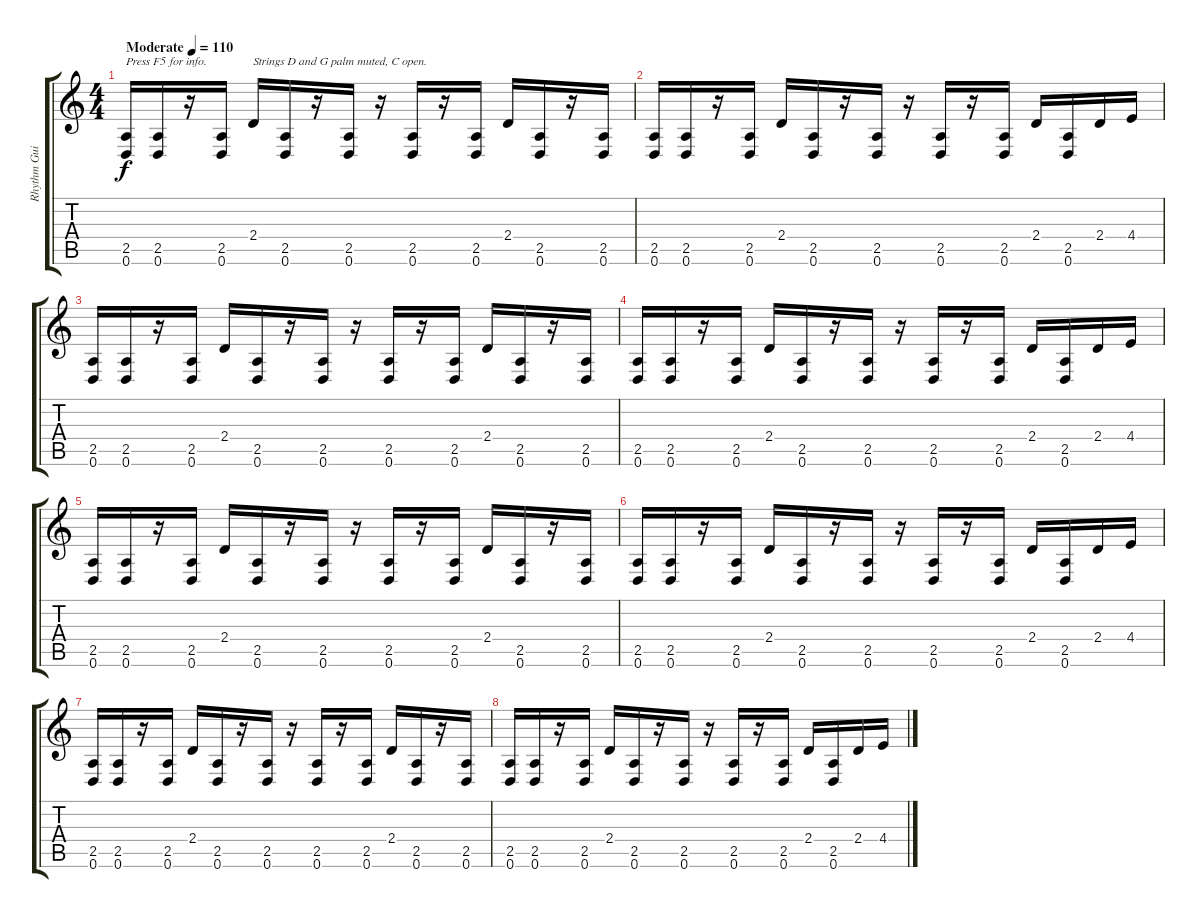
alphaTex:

\track ("Rhythm Guitar" "Rhythm Gui") {instrument distortionguitar}
\staff {score tabs}
\tuning (D4 A3 F3 C3 G2 D2) {hide}
\ts (4 4)
\tempo (110 "Moderate")
\clef g2
\ks c
(2.5 0.6).16{txt "Press F5 for info." dy f instrument distortionguitar} (2.5 0.6).16 r.16 (2.5 0.6).16 2.4.16{txt "Strings D and G palm muted, C open."} (2.5 0.6).16 r.16 (2.5 0.6).16 r.16 (2.5 0.6).16 r.16 (2.5 0.6).16 2.4.16 (2.5 0.6).16 r.16 (2.5 0.6).16 |
(2.5 0.6).16 (2.5 0.6).16 r.16 (2.5 0.6).16 2.4.16 (2.5 0.6).16 r.16 (2.5 0.6).16 r.16 (2.5 0.6).16 r.16 (2.5 0.6).16 2.4.16 (2.5 0.6).16 2.4.16 4.4.16 |
(2.5 0.6).16 (2.5 0.6).16 r.16 (2.5 0.6).16 2.4.16 (2.5 0.6).16 r.16 (2.5 0.6).16 r.16 (2.5 0.6).16 r.16 (2.5 0.6).16 2.4.16 (2.5 0.6).16 r.16 (2.5 0.6).16 |
(2.5 0.6).16 (2.5 0.6).16 r.16 (2.5 0.6).16 2.4.16 (2.5 0.6).16 r.16 (2.5 0.6).16 r.16 (2.5 0.6).16 r.16 (2.5 0.6).16 2.4.16 (2.5 0.6).16 2.4.16 4.4.16 |
(2.5 0.6).16 (2.5 0.6).16 r.16 (2.5 0.6).16 2.4.16 (2.5 0.6).16 r.16 (2.5 0.6).16 r.16 (2.5 0.6).16 r.16 (2.5 0.6).16 2.4.16 (2.5 0.6).16 r.16 (2.5 0.6).16 |
(2.5 0.6).16 (2.5 0.6).16 r.16 (2.5 0.6).16 2.4.16 (2.5 0.6).16 r.16 (2.5 0.6).16 r.16 (2.5 0.6).16 r.16 (2.5 0.6).16 2.4.16 (2.5 0.6).16 2.4.16 4.4.16 |
(2.5 0.6).16 (2.5 0.6).16 r.16 (2.5 0.6).16 2.4.16 (2.5 0.6).16 r.16 (2.5 0.6).16 r.16 (2.5 0.6).16 r.16 (2.5 0.6).16 2.4.16 (2.5 0.6).16 r.16 (2.5 0.6).16 |
(2.5 0.6).16 (2.5 0.6).16 r.16 (2.5 0.6).16 2.4.16 (2.5 0.6).16 r.16 (2.5 0.6).16 r.16 (2.5 0.6).16 r.16 (2.5 0.6).16 2.4.16 (2.5 0.6).16 2.4.16 4.4.16
